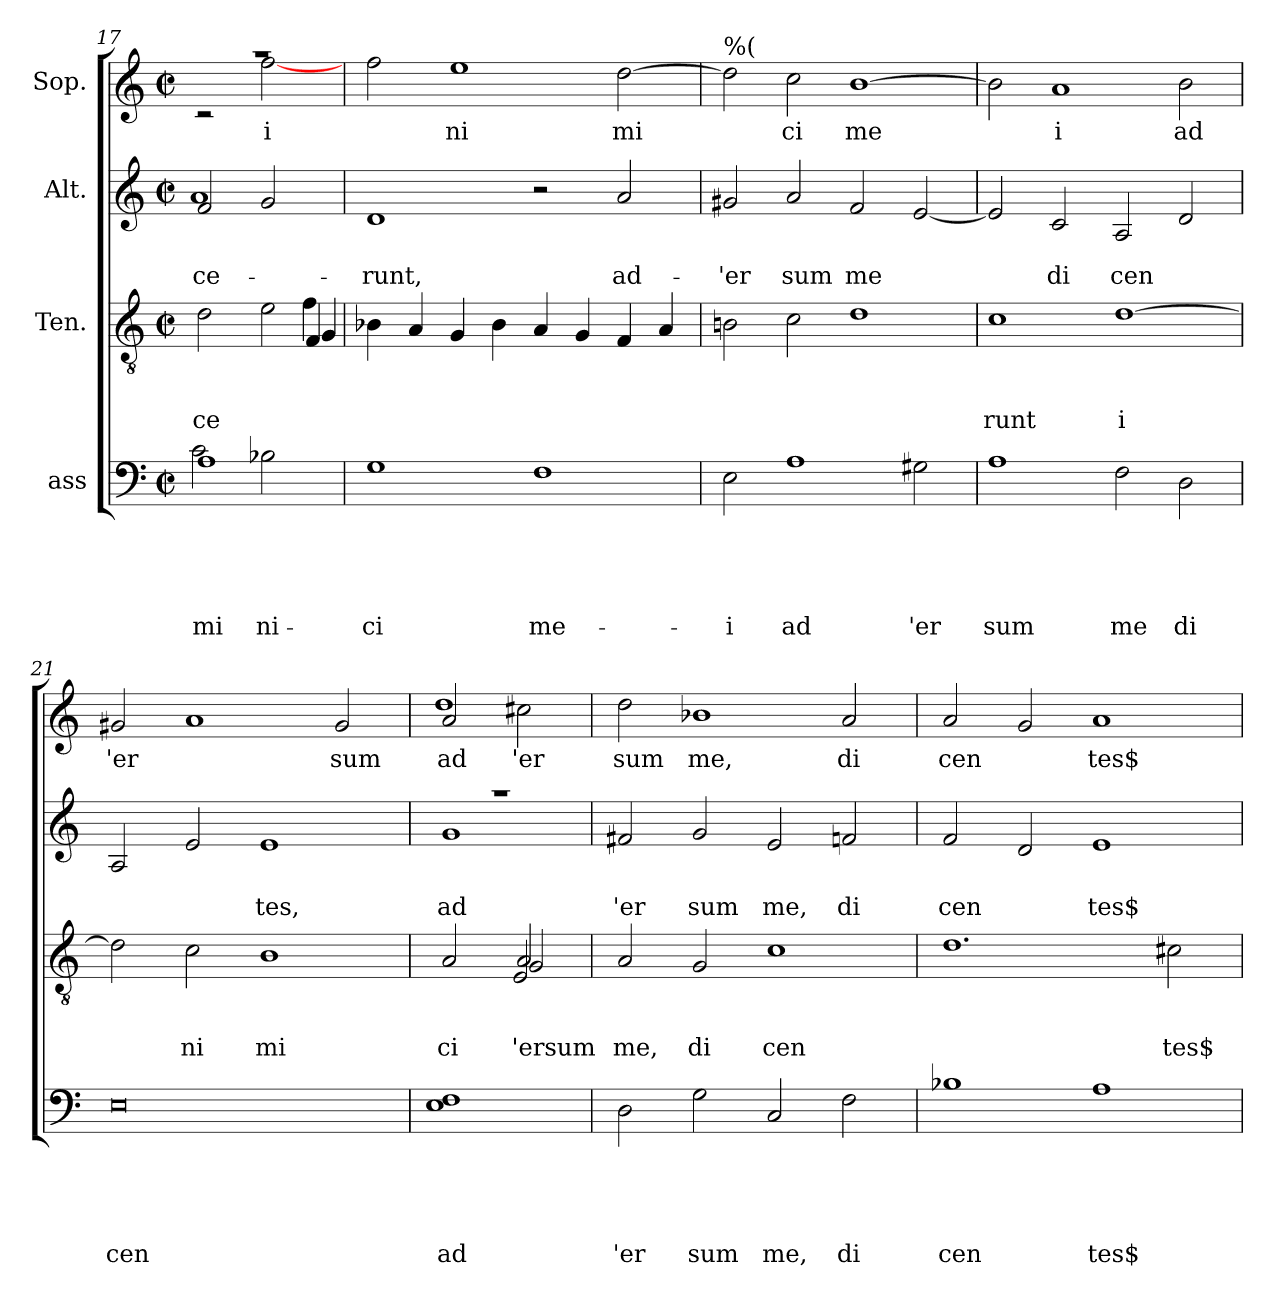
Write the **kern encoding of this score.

**kern	**text	**text	**text	**text	**text	**kern	**text	**text	**text	**kern	**text	**text	**kern	**text
*part4	*part4	*part4	*part4	*part4	*part4	*part3	*part3	*part3	*part3	*part2	*part2	*part2	*part1	*part1
*staff4	*staff4	*staff4	*staff4	*staff4	*staff4	*staff3	*staff3	*staff3	*staff3	*staff2	*staff2	*staff2	*staff1	*staff1
*I"ass	*	*	*	*	*	*I"Ten.	*	*	*	*I"Alt.	*	*	*I"Sop.	*
*clefF4	*	*	*	*	*	*clefGv2	*	*	*	*clefG2	*	*	*clefG2	*
*k[]	*	*	*	*	*	*k[]	*	*	*	*k[]	*	*	*k[]	*
*C:	*	*	*	*	*	*C:	*	*	*	*C:	*	*	*C:	*
*M2/2	*	*	*	*	*	*M2/2	*	*	*	*M2/2	*	*	*M2/2	*
*met(c|)	*	*	*	*	*	*met(c|)	*	*	*	*met(c|)	*	*	*met(c|)	*
=17	=17	=17	=17	=17	=17	=17	=17	=17	=17	=17	=17	=17	=17	=17
!	!	!	!	!	!LO:LY:b	!	!	!	!LO:LY:b	!	!	!LO:LY:b	!	!
*^	*	*	*	*	*	*^	*	*	*	*^	*	*	*^	*
*	*	*	*	*	*	*	*	*^	*	*	*	*	*	*	*	*	*	*
*	*	*	*	*	*	*	*	*	*^	*	*	*	*	*	*	*	*	*	*
1A	2c\	.	.	.	.	-mi-	2d\	2.ryy	2.ryy	2.ryy	.	.	ce	2f/	1a	.	-ce-	1raa	2rc	.
!	!	!	!	!	!	!LO:LY:b	!	!	!	!	!	!	!	!	!	!	!	!	!	!LO:LY:b:rj
.	2B-X\	.	.	.	.	-ni-	2e\	.	.	.	.	.	.	2g/	.	.	.	.	[>2ff\	i
.	.	.	.	.	.	.	.	4f\	4F/	4G/	.	.	.	.	.	.	.	.	.	.
*	*	*	*	*	*	*	*	*	*	*	*	*	*	*v	*v	*	*	*	*	*
*v	*v	*	*	*	*	*	*	*	*	*	*	*	*	*	*	*	*v	*v	*
=18	=18	=18	=18	=18	=18	=18	=18	=18	=18	=18	=18	=18	=18	=18	=18	=18	=18
!	!	!	!	!	!LO:LY:b	!	!	!	!	!	!	!	!	!	!LO:LY:b	!	!
*	*	*	*	*	*	*v	*v	*v	*v	*	*	*	*	*	*	*	*
1G	.	.	.	.	-ci	4B-X\	.	.	.	1d	.	-runt,	2ff\	.
.	.	.	.	.	.	4A/	.	.	.	.	.	.	.	.
!	!	!	!	!	!	!	!	!	!	!	!	!	!	!LO:LY:b
.	.	.	.	.	.	4G/	.	.	.	.	.	.	1ee	ni
.	.	.	.	.	.	4B-\	.	.	.	.	.	.	.	.
!	!	!	!	!	!LO:LY:b	!	!	!	!	!	!	!	!	!
1F	.	.	.	.	me-	4A/	.	.	.	2r	.	.	.	.
.	.	.	.	.	.	4G/	.	.	.	.	.	.	.	.
!	!	!	!	!	!	!	!	!	!	!	!	!LO:LY:b	!	!LO:LY:b
.	.	.	.	.	.	4F/	.	.	.	2a/	.	ad-	[<2dd\	mi
.	.	.	.	.	.	4A/	.	.	.	.	.	.	.	.
!!LO:LB:g=z
=19	=19	=19	=19	=19	=19	=19	=19	=19	=19	=19	=19	=19	=19	=19
!	!	!	!	!	!	!	!	!	!	!	!	!	!LO:TX:a:t=%(	!
!	!	!	!	!	!LO:LY:b	!	!	!	!	!	!	!LO:LY:b	!	!
2E\	.	.	.	.	-i	2Bn\	.	.	.	2g#X/	.	-'er	2dd\]	.
!	!	!	!	!	!LO:LY:b	!	!	!	!	!	!	!LO:LY:b	!	!LO:LY:b
1A	.	.	.	.	ad	2c\	.	.	.	2a/	.	sum	2cc\	ci
!	!	!	!	!	!	!	!	!	!	!	!	!LO:LY:b	!	!LO:LY:b
.	.	.	.	.	.	1d	.	.	.	2f/	.	me	[>1b	me
!	!	!	!	!	!LO:LY:b	!	!	!	!	!	!	!	!	!
2G#X\	.	.	.	.	'er	.	.	.	.	[<2e/	.	.	.	.
=20	=20	=20	=20	=20	=20	=20	=20	=20	=20	=20	=20	=20	=20	=20
!	!	!	!	!	!LO:LY:b	!	!	!	!LO:LY:b	!	!	!	!	!
1A	.	.	.	.	sum	1c	.	.	runt	2e/]	.	.	2b\]	.
!	!	!	!	!	!	!	!	!	!	!	!	!LO:LY:b	!	!LO:LY:b
.	.	.	.	.	.	.	.	.	.	2c/	.	di	1a	i
!	!	!	!	!	!LO:LY:b	!	!	!	!LO:LY:b:rj	!	!	!LO:LY:b	!	!
2F\	.	.	.	.	me	[>1d	.	.	i	2A/	.	cen	.	.
!	!	!	!	!	!LO:LY:b	!	!	!	!	!	!	!	!	!LO:LY:b
2D\	.	.	.	.	di	.	.	.	.	2d/	.	.	2b\	ad
=21	=21	=21	=21	=21	=21	=21	=21	=21	=21	=21	=21	=21	=21	=21
!	!	!	!	!	!LO:LY:b	!	!	!	!	!	!	!	!	!LO:LY:b
0E	.	.	.	.	cen	2d\]	.	.	.	2A/	.	.	2g#X/	'er
!	!	!	!	!	!	!	!	!	!LO:LY:b	!	!	!	!	!
.	.	.	.	.	.	2c\	.	.	ni	2e/	.	.	1a	.
!	!	!	!	!	!	!	!	!	!LO:LY:b	!	!	!LO:LY:b	!	!
.	.	.	.	.	.	1B	.	.	mi	1e	.	tes,	.	.
!	!	!	!	!	!	!	!	!	!	!	!	!	!	!LO:LY:b
.	.	.	.	.	.	.	.	.	.	.	.	.	2g#/	sum
=22	=22	=22	=22	=22	=22	=22	=22	=22	=22	=22	=22	=22	=22	=22
!	!	!	!	!	!LO:LY:b	!	!	!	!LO:LY:b	!	!	!LO:LY:b	!	!LO:LY:b
*	*	*	*	*	*	*^	*	*	*	*^	*	*	*^	*
*	*	*	*	*	*	*	*^	*	*	*	*	*	*	*	*	*	*
!	!	!	!	!	!	!	!	!	!	!	!	!	!	!	!	!	!	!LO:LY:b
1E 1F	.	.	.	.	ad	2A/	2ryy	2ryy	.	.	ci	1raa	1g	.	ad	2a/	1dd	ad
!	!	!	!	!	!	!	!	!	!	!	!LO:LY:b	!	!	!	!	!	!	!
!	!	!	!	!	!	!	!	!	!	!	!LO:LY:b	!	!	!	!	!	!	!LO:LY:b
.	.	.	.	.	.	2A/	2G/	2E/	.	.	'ersum	.	.	.	.	2cc#X\	.	'er
*	*	*	*	*	*	*	*	*	*	*	*	*v	*v	*	*	*	*	*
*	*	*	*	*	*	*	*	*	*	*	*	*	*	*	*v	*v	*
=23	=23	=23	=23	=23	=23	=23	=23	=23	=23	=23	=23	=23	=23	=23	=23	=23
!	!	!	!	!	!LO:LY:b	!	!	!	!	!	!LO:LY:b	!	!	!LO:LY:b	!	!LO:LY:b
*	*	*	*	*	*	*v	*v	*v	*	*	*	*	*	*	*	*
2D\	.	.	.	.	'er	2A/	.	.	me,	2f#X/	.	'er	2dd\	sum
!	!	!	!	!	!LO:LY:b	!	!	!	!LO:LY:b	!	!	!LO:LY:b	!	!LO:LY:b
2G\	.	.	.	.	sum	2G/	.	.	di	2g/	.	sum	1b-X	me,
!	!	!	!	!	!LO:LY:b	!	!	!	!LO:LY:b	!	!	!LO:LY:b	!	!
2C/	.	.	.	.	me,	1c	.	.	cen	2e/	.	me,	.	.
!	!	!	!	!	!LO:LY:b	!	!	!	!	!	!	!LO:LY:b	!	!LO:LY:b
2F\	.	.	.	.	di	.	.	.	.	2fn/	.	di	2a/	di
=24	=24	=24	=24	=24	=24	=24	=24	=24	=24	=24	=24	=24	=24	=24
!	!	!	!	!	!LO:LY:b	!	!	!	!	!	!	!LO:LY:b	!	!LO:LY:b
1B-X	.	.	.	.	cen	1.d	.	.	.	2f/	.	cen	2a/	cen
.	.	.	.	.	.	.	.	.	.	2d/	.	.	2g/	.
!	!	!	!	!	!LO:LY:b	!	!	!	!	!	!	!LO:LY:b	!	!LO:LY:b
1A	.	.	.	.	tes$	.	.	.	.	1e	.	tes$	1a	tes$
!	!	!	!	!	!	!	!	!	!LO:LY:b	!	!	!	!	!
.	.	.	.	.	.	2c#X\	.	.	tes$	.	.	.	.	.
=	=	=	=	=	=	=	=	=	=	=	=	=	=	=
*-	*-	*-	*-	*-	*-	*-	*-	*-	*-	*-	*-	*-	*-	*-
